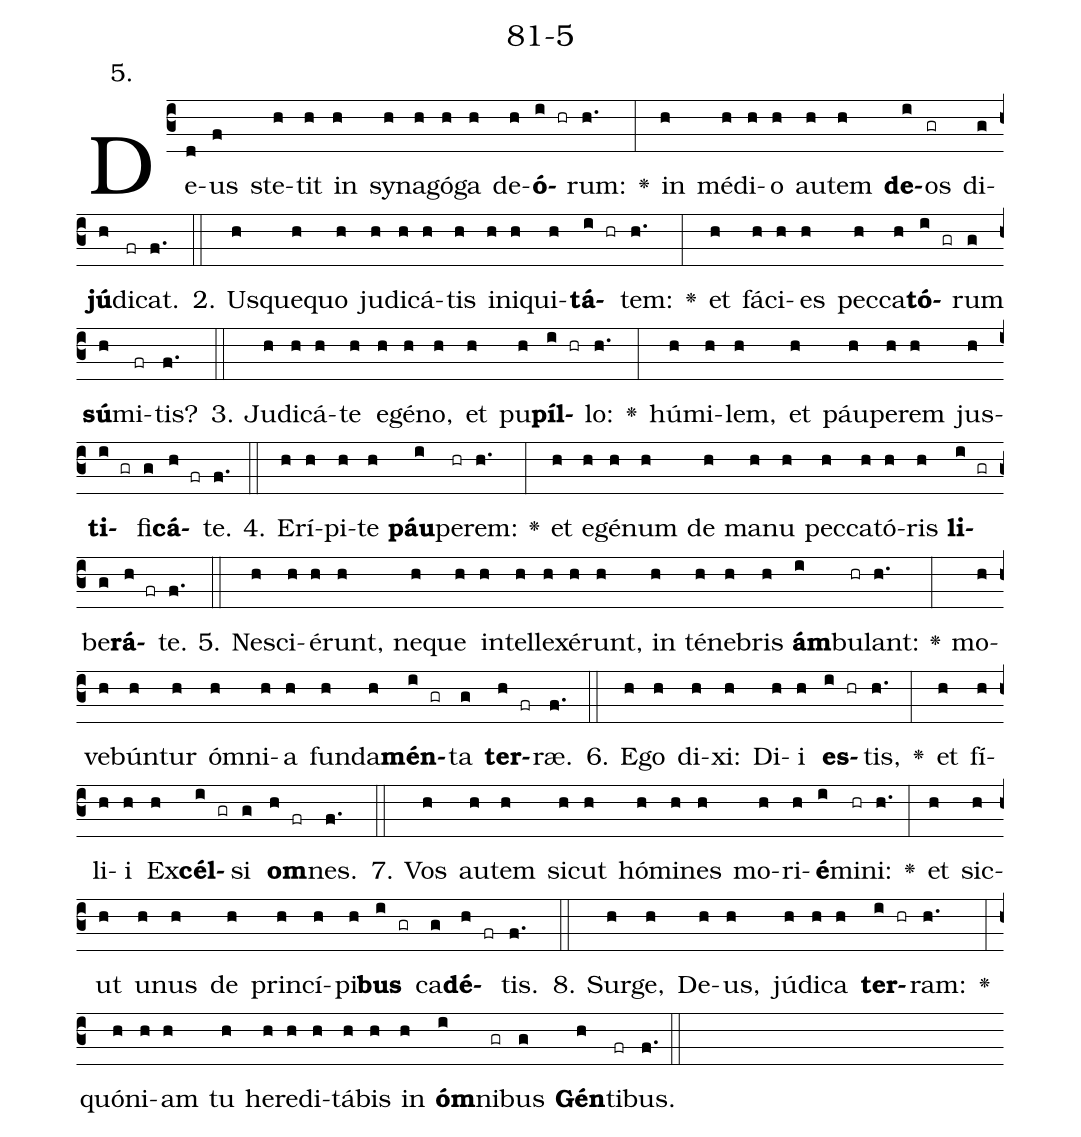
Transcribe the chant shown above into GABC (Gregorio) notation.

name: 81-5;
annotation: 5.;
%%
(c3)De(d)us(f) ste(h)tit(h) in(h) sy(h)na(h)gó(h)ga(h) de(h)<b>ó</b>(i hr)rum:(h.) <v>\greheightstar</v>(:) in(h) mé(h)di(h)o(h) au(h)tem(h) <b>de</b>(i)os(gr) di(g)<b>jú</b>(h)di(fr)cat.(f.) (::)
2. Us(h)que(h)quo(h) ju(h)di(h)cá(h)tis(h) in(h)i(h)qui(h)<b>tá</b>(i hr)tem:(h.) <v>\greheightstar</v>(:) et(h) fá(h)ci(h)es(h) pec(h)ca(h)<b>tó</b>(i gr)rum(g) <b>sú</b>(h)mi(fr)tis?(f.) (::)
3. Ju(h)di(h)cá(h)te(h) e(h)gé(h)no,(h) et(h) pu(h)<b>píl</b>(i hr)lo:(h.) <v>\greheightstar</v>(:) hú(h)mi(h)lem,(h) et(h) páu(h)pe(h)rem(h) jus(h)<b>ti</b>(i gr)fi(g)<b>cá</b>(h fr)te.(f.) (::)
4. E(h)rí(h)pi(h)te(h) <b>páu</b>(i)pe(hr)rem:(h.) <v>\greheightstar</v>(:) et(h) e(h)gé(h)num(h) de(h) ma(h)nu(h) pec(h)ca(h)tó(h)ris(h) <b>li</b>(i gr)be(g)<b>rá</b>(h fr)te.(f.) (::)
5. Ne(h)sci(h)é(h)runt,(h) ne(h)que(h) in(h)tel(h)le(h)xé(h)runt,(h) in(h) té(h)ne(h)bris(h) <b>ám</b>(i)bu(hr)lant:(h.) <v>\greheightstar</v>(:) mo(h)ve(h)bún(h)tur(h) óm(h)ni(h)a(h) fun(h)da(h)<b>mén</b>(i gr)ta(g) <b>ter</b>(h fr)ræ.(f.) (::)
6. E(h)go(h) di(h)xi:(h) Di(h)i(h) <b>es</b>(i hr)tis,(h.) <v>\greheightstar</v>(:) et(h) fí(h)li(h)i(h) Ex(h)<b>cél</b>(i gr)si(g) <b>om</b>(h fr)nes.(f.) (::)
7. Vos(h) au(h)tem(h) sic(h)ut(h) hó(h)mi(h)nes(h) mo(h)ri(h)<b>é</b>(i)mi(hr)ni:(h.) <v>\greheightstar</v>(:) et(h) sic(h)ut(h) u(h)nus(h) de(h) prin(h)cí(h)pi(h)<b>bus</b>(i gr) ca(g)<b>dé</b>(h fr)tis.(f.) (::)
8. Sur(h)ge,(h) De(h)us,(h) jú(h)di(h)ca(h) <b>ter</b>(i hr)ram:(h.) <v>\greheightstar</v>(:) quón(h)i(h)am(h) tu(h) he(h)re(h)di(h)tá(h)bis(h) in(h) <b>óm</b>(i)ni(gr)bus(g) <b>Gén</b>(h)ti(fr)bus.(f.) (::)
